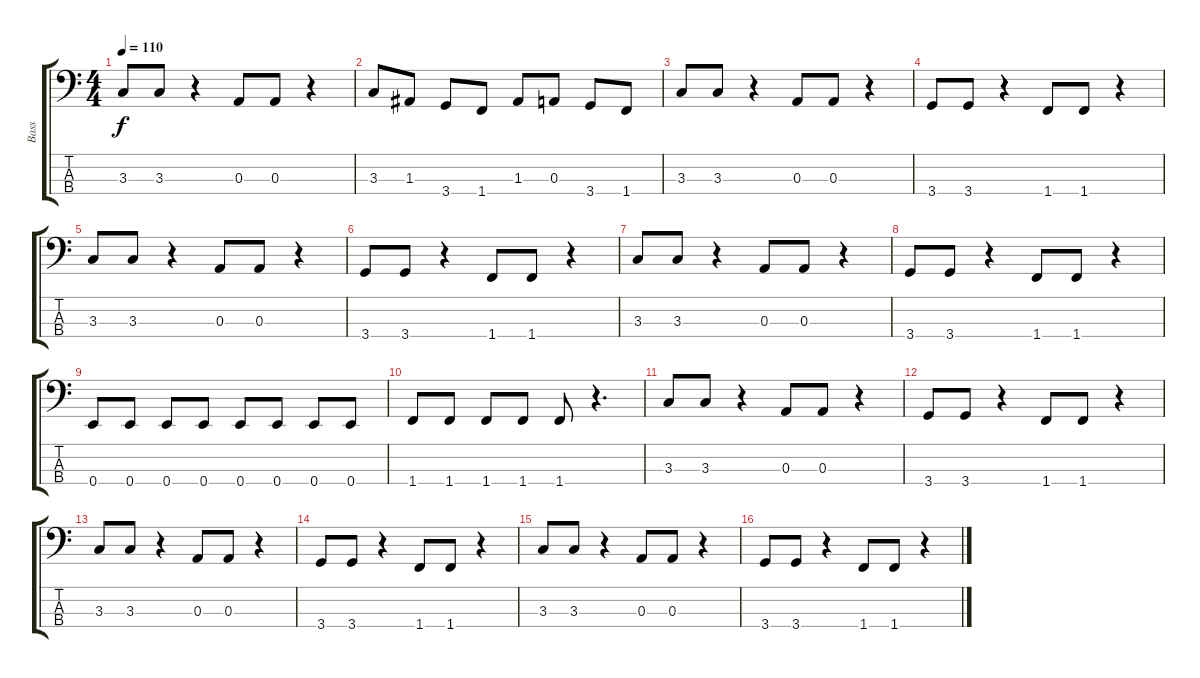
\track ("Bass" "Bass") {instrument electricbassfinger}
\staff {score tabs}
\tuning (G2 D2 A1 E1) {hide}
\ts (4 4)
\tempo 110
\clef f4
\ks c
3.3.8{dy f} 3.3.8 r.4 0.3.8 0.3.8 r.4 |
3.3.8 1.3.8 3.4.8 1.4.8 1.3.8 0.3.8 3.4.8 1.4.8 |
3.3.8 3.3.8 r.4 0.3.8 0.3.8 r.4 |
3.4.8 3.4.8 r.4 1.4.8 1.4.8 r.4 |
3.3.8 3.3.8 r.4 0.3.8 0.3.8 r.4 |
3.4.8 3.4.8 r.4 1.4.8 1.4.8 r.4 |
3.3.8 3.3.8 r.4 0.3.8 0.3.8 r.4 |
3.4.8 3.4.8 r.4 1.4.8 1.4.8 r.4 |
0.4.8 0.4.8 0.4.8 0.4.8 0.4.8 0.4.8 0.4.8 0.4.8 |
1.4.8 1.4.8 1.4.8 1.4.8 1.4.8 r.4{d} |
3.3.8 3.3.8 r.4 0.3.8 0.3.8 r.4 |
3.4.8 3.4.8 r.4 1.4.8 1.4.8 r.4 |
3.3.8 3.3.8 r.4 0.3.8 0.3.8 r.4 |
3.4.8 3.4.8 r.4 1.4.8 1.4.8 r.4 |
3.3.8 3.3.8 r.4 0.3.8 0.3.8 r.4 |
3.4.8 3.4.8 r.4 1.4.8 1.4.8 r.4
